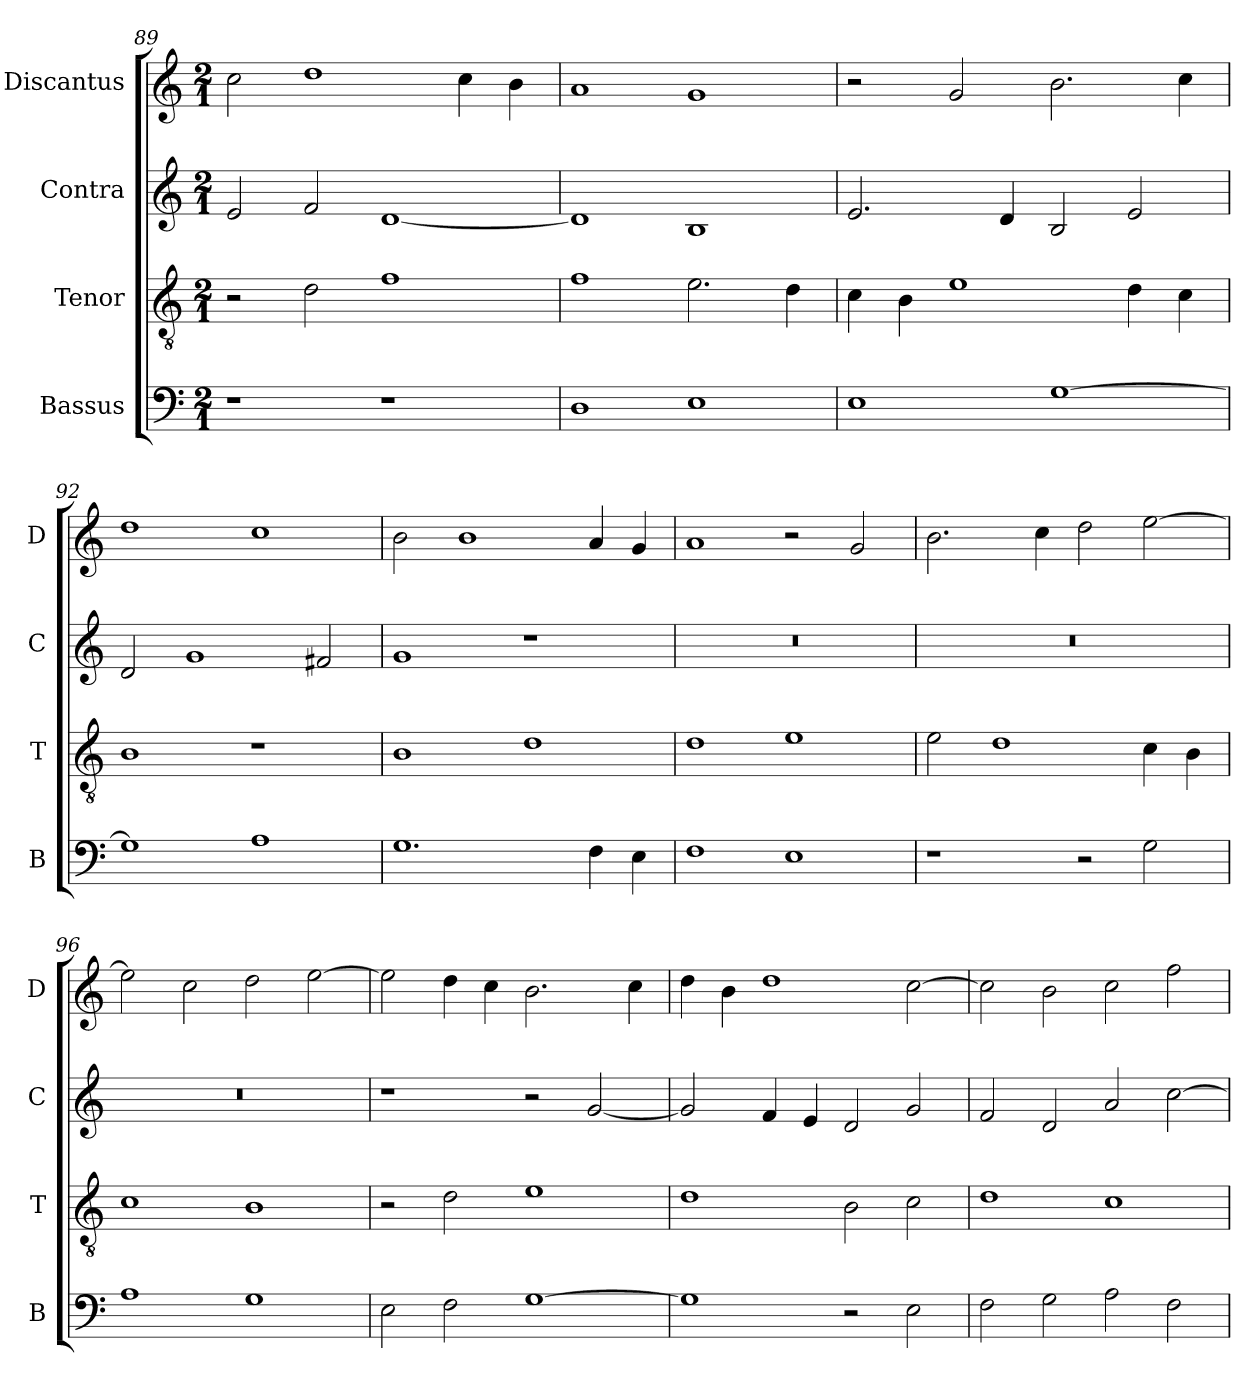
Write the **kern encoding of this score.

**kern	**kern	**kern	**kern
*part4	*part3	*part2	*part1
*staff4	*staff3	*staff2	*staff1
*I"Bassus	*I"Tenor	*I"Contra	*I"Discantus
*I'B	*I'T	*I'C	*I'D
*clefF4	*clefGv2	*clefG2	*clefG2
*k[]	*k[]	*k[]	*k[]
*M2/1	*M2/1	*M2/1	*M2/1
=89	=89	=89	=89
1r	2r	2e/	2cc\
.	2d\	2f/	1dd
1r	1f	[1d	.
.	.	.	4cc\
.	.	.	4b\
=90	=90	=90	=90
1D	1f	1d]	1a
1E	2.e\	1B	1g
.	4d\	.	.
=91	=91	=91	=91
1E	4c\	2.e/	2r
.	4B\	.	.
.	1e	.	2g/
.	.	4d/	.
[1G	.	2B/	2.b\
.	4d\	2e/	.
.	4c\	.	4cc\
=92	=92	=92	=92
1G]	1B	2d/	1dd
.	.	1g	.
1A	1r	.	1cc
.	.	2f#X/	.
=93	=93	=93	=93
1.G	1B	1g	2b\
.	.	.	1b
.	1d	1r	.
4F\	.	.	4a/
4E\	.	.	4g/
=94	=94	=94	=94
1F	1d	0r	1a
1E	1e	.	2r
.	.	.	2g/
=95	=95	=95	=95
1r	2e\	0r	2.b\
.	1d	.	.
.	.	.	4cc\
2r	.	.	2dd\
2G\	4c\	.	[2ee\
.	4B\	.	.
=96	=96	=96	=96
1A	1c	0r	2ee\]
.	.	.	2cc\
1G	1B	.	2dd\
.	.	.	[2ee\
=97	=97	=97	=97
2E\	2r	1r	2ee\]
2F\	2d\	.	4dd\
.	.	.	4cc\
[1G	1e	2r	2.b\
.	.	[2g/	.
.	.	.	4cc\
=98	=98	=98	=98
1G]	1d	2g/]	4dd\
.	.	.	4b\
.	.	4f/	1dd
.	.	4e/	.
2r	2B\	2d/	.
2E\	2c\	2g/	[2cc\
=99	=99	=99	=99
2F\	1d	2f/	2cc\]
2G\	.	2d/	2b\
2A\	1c	2a/	2cc\
2F\	.	[2cc\	2ff\
=	=	=	=
*-	*-	*-	*-
